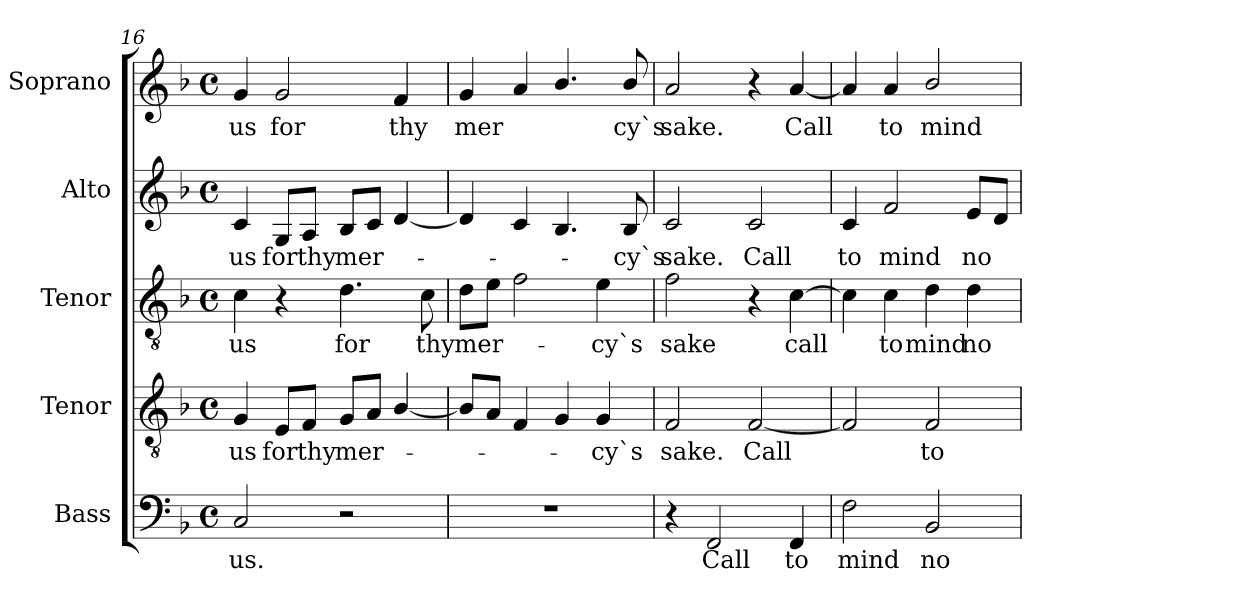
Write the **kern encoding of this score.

**kern	**text	**kern	**text	**kern	**text	**kern	**text	**kern	**text
*part5	*part5	*part4	*part4	*part3	*part3	*part2	*part2	*part1	*part1
*staff5	*staff5	*staff4	*staff4	*staff3	*staff3	*staff2	*staff2	*staff1	*staff1
*I"Bass	*	*I"Tenor	*	*I"Tenor	*	*I"Alto	*	*I"Soprano	*
*I'B.	*	*I'T.	*	*I'T.	*	*I'A.	*	*I'S.	*
*clefF4	*	*clefGv2	*	*clefGv2	*	*clefG2	*	*clefG2	*
*	*	*ITrd7c12	*	*ITrd7c12	*	*	*	*	*
*k[b-]	*	*k[b-]	*	*k[b-]	*	*k[b-]	*	*k[b-]	*
*F:	*	*F:	*	*F:	*	*F:	*	*F:	*
*M4/4	*	*M4/4	*	*M4/4	*	*M4/4	*	*M4/4	*
*met(c)	*	*met(c)	*	*met(c)	*	*met(c)	*	*met(c)	*
=16	=16	=16	=16	=16	=16	=16	=16	=16	=16
!	!LO:LY:b:color=#000000	!	!	!	!	!	!	!	!
!	!	!	!LO:LY:b:color=#000000	!	!	!	!	!	!
!	!	!	!	!	!LO:LY:b:color=#000000	!	!	!	!
!	!	!	!	!	!	!	!LO:LY:b:color=#000000	!	!
!	!	!	!	!	!	!	!	!	!LO:LY:b:color=#000000
2Ci/	us.	4GGi/	us	4Ci\	us	4ci/	us	4gi/	us
!	!	!	!LO:LY:b:color=#000000	!	!	!	!	!	!
!	!	!	!	!	!	!	!LO:LY:b:color=#000000	!	!
!	!	!	!	!	!	!	!	!	!LO:LY:b:color=#000000
.	.	8EEi/L	for	4r	.	8Gi/L	for	2gi/	for
!	!	!	!LO:LY:b:color=#000000	!	!	!	!	!	!
!	!	!	!	!	!	!	!LO:LY:b:color=#000000	!	!
.	.	8FFi/J	thy	.	.	8Ai/J	thy	.	.
!	!	!	!LO:LY:b:color=#000000	!	!	!	!	!	!
!	!	!	!	!	!LO:LY:b:color=#000000	!	!	!	!
!	!	!	!	!	!	!	!LO:LY:b:color=#000000	!	!
2r	.	8GGi/L	mer-	4.Di\	for	8B-i/L	mer-	.	.
.	.	8AAi/J	.	.	.	8ci/J	.	.	.
!	!	!	!	!	!	!	!	!	!LO:LY:b:color=#000000
.	.	[4BB-i/	.	.	.	[4di/	.	4fi/	thy
!	!	!	!	!	!LO:LY:b:color=#000000	!	!	!	!
.	.	.	.	8Ci\	thy	.	.	.	.
!!LO:PB:g=z
=17	=17	=17	=17	=17	=17	=17	=17	=17	=17
!	!	!	!	!	!LO:LY:b:color=#000000	!	!	!	!
!	!	!	!	!	!	!	!	!	!LO:LY:b:color=#000000
1r	.	8BB-i/L]	.	8Di\L	mer-	4di/]	.	4gi/	mer
.	.	8AAi/J	.	8Ei\J	.	.	.	.	.
.	.	4FFi/	.	2Fi\	.	4ci/	.	4ai/	.
.	.	4GGi/	.	.	.	4.B-i/	.	4.b-i/	.
!	!	!	!LO:LY:b:color=#000000	!	!	!	!	!	!
!	!	!	!	!	!LO:LY:b:color=#000000	!	!	!	!
.	.	4GGi/	-cy`s	4Ei\	-cy`s	.	.	.	.
!	!	!	!	!	!	!	!LO:LY:b:color=#000000	!	!
!	!	!	!	!	!	!	!	!	!LO:LY:b:color=#000000
.	.	.	.	.	.	8B-i/	-cy`s	8b-i/	cy`s
=18	=18	=18	=18	=18	=18	=18	=18	=18	=18
!	!	!	!LO:LY:b:color=#000000	!	!	!	!	!	!
!	!	!	!	!	!LO:LY:b:color=#000000	!	!	!	!
!	!	!	!	!	!	!	!LO:LY:b:color=#000000	!	!
!	!	!	!	!	!	!	!	!	!LO:LY:b:color=#000000
4r	.	2FFi/	sake.	2Fi\	sake	2ci/	sake.	2ai/	sake.
!	!LO:LY:b:color=#000000	!	!	!	!	!	!	!	!
2FFi/	Call	.	.	.	.	.	.	.	.
!	!	!	!LO:LY:b:color=#000000	!	!	!	!	!	!
!	!	!	!	!	!	!	!LO:LY:b:color=#000000	!	!
.	.	[2FFi/	Call	4r	.	2ci/	Call	4r	.
!	!LO:LY:b:color=#000000	!	!	!	!	!	!	!	!
!	!	!	!	!	!LO:LY:b:color=#000000	!	!	!	!
!	!	!	!	!	!	!	!	!	!LO:LY:b:color=#000000
4FFi/	to	.	.	[4Ci\	call	.	.	[4ai/	Call
=19	=19	=19	=19	=19	=19	=19	=19	=19	=19
!	!LO:LY:b:color=#000000	!	!	!	!	!	!	!	!
!	!	!	!	!	!	!	!LO:LY:b:color=#000000	!	!
2Fi\	mind	2FFi/]	.	4Ci\]	.	4ci/	to	4ai/]	.
!	!	!	!	!	!LO:LY:b:color=#000000	!	!	!	!
!	!	!	!	!	!	!	!LO:LY:b:color=#000000	!	!
!	!	!	!	!	!	!	!	!	!LO:LY:b:color=#000000
.	.	.	.	4Ci\	to	2fi/	mind	4ai/	to
!	!LO:LY:b:color=#000000	!	!	!	!	!	!	!	!
!	!	!	!LO:LY:b:color=#000000	!	!	!	!	!	!
!	!	!	!	!	!LO:LY:b:color=#000000	!	!	!	!
!	!	!	!	!	!	!	!	!	!LO:LY:b:color=#000000
2BB-i/	no	2FFi/	to	4Di\	mind	.	.	2b-i/	mind
!	!	!	!	!	!LO:LY:b:color=#000000	!	!	!	!
!	!	!	!	!	!	!	!LO:LY:b:color=#000000	!	!
.	.	.	.	4Di\	no	8ei/L	no	.	.
.	.	.	.	.	.	8di/J	.	.	.
=	=	=	=	=	=	=	=	=	=
*-	*-	*-	*-	*-	*-	*-	*-	*-	*-
